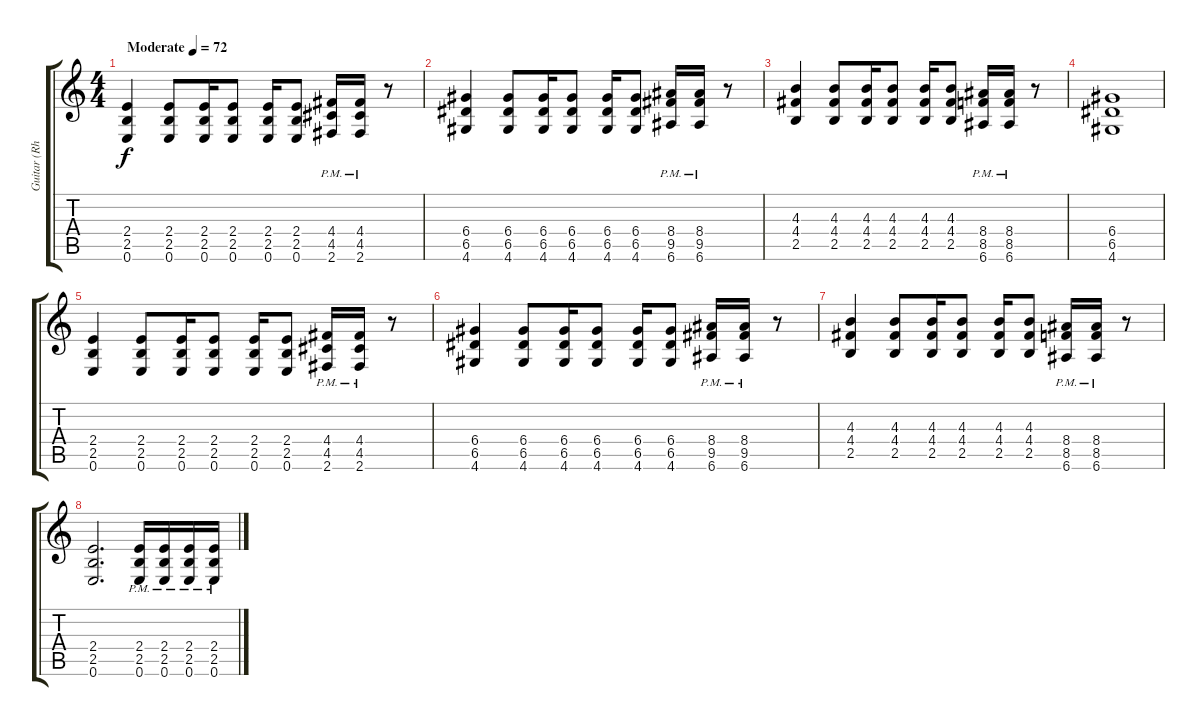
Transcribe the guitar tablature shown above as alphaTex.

\track ("Guitar (Rhythm I)" "Guitar (Rh") {instrument distortionguitar}
\staff {score tabs}
\tuning (E4 B3 G3 D3 A2 E2) {hide}
\ts (4 4)
\tempo (72 "Moderate")
\clef g2
\ks c
(2.4 2.5 0.6).4{dy f instrument distortionguitar} (2.4 2.5 0.6).8 (2.4 2.5 0.6).16 (2.4 2.5 0.6).8 (2.4 2.5 0.6).16 (2.4 2.5 0.6).8 (4.4{pm} 4.5{pm} 2.6{pm}).16 (4.4{pm} 4.5{pm} 2.6{pm}).16 r.8 |
(6.4 6.5 4.6).4 (6.4 6.5 4.6).8 (6.4 6.5 4.6).16 (6.4 6.5 4.6).8 (6.4 6.5 4.6).16 (6.4 6.5 4.6).8 (8.4{pm} 9.5{pm} 6.6{pm}).16 (8.4{pm} 9.5{pm} 6.6{pm}).16 r.8 |
(4.3 4.4 2.5).4 (4.3 4.4 2.5).8 (4.3 4.4 2.5).16 (4.3 4.4 2.5).8 (4.3 4.4 2.5).16 (4.3 4.4 2.5).8 (8.4{pm} 8.5{pm} 6.6{pm}).16 (8.4{pm} 8.5{pm} 6.6{pm}).16 r.8 |
(6.4 6.5 4.6).1 |
(2.4 2.5 0.6).4 (2.4 2.5 0.6).8 (2.4 2.5 0.6).16 (2.4 2.5 0.6).8 (2.4 2.5 0.6).16 (2.4 2.5 0.6).8 (4.4{pm} 4.5{pm} 2.6{pm}).16 (4.4{pm} 4.5{pm} 2.6{pm}).16 r.8 |
(6.4 6.5 4.6).4 (6.4 6.5 4.6).8 (6.4 6.5 4.6).16 (6.4 6.5 4.6).8 (6.4 6.5 4.6).16 (6.4 6.5 4.6).8 (8.4{pm} 9.5{pm} 6.6{pm}).16 (8.4{pm} 9.5{pm} 6.6{pm}).16 r.8 |
(4.3 4.4 2.5).4 (4.3 4.4 2.5).8 (4.3 4.4 2.5).16 (4.3 4.4 2.5).8 (4.3 4.4 2.5).16 (4.3 4.4 2.5).8 (8.4{pm} 8.5{pm} 6.6{pm}).16 (8.4{pm} 8.5{pm} 6.6{pm}).16 r.8 |
(2.4 2.5 0.6).2{d} (2.4{pm} 2.5{pm} 0.6{pm}).16 (2.4{pm} 2.5{pm} 0.6{pm}).16 (2.4{pm} 2.5{pm} 0.6{pm}).16 (2.4{pm} 2.5{pm} 0.6{pm}).16
